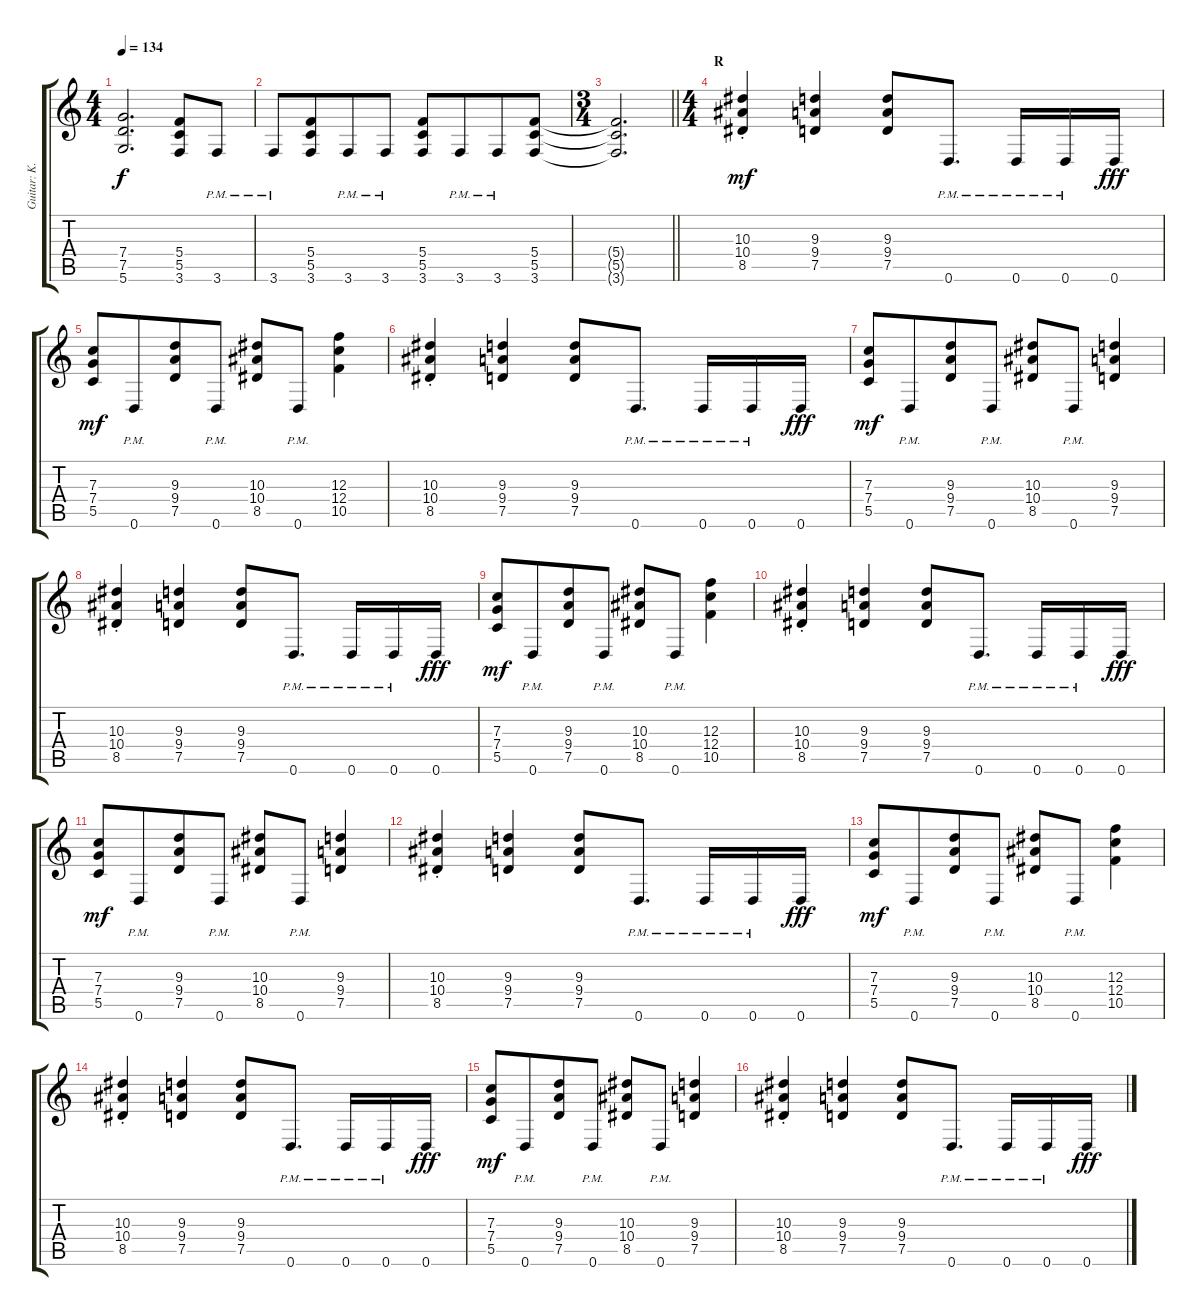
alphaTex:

\track ("Guitar: K.K." "Guitar: K.") {instrument distortionguitar}
\staff {score tabs}
\tuning (D4 A3 F3 C3 G2 D2) {hide}
\ts (4 4)
\tempo 134
\clef g2
\ks c
(7.4{t} 7.5{t} 5.6{t}).2{d dy f} (5.4 5.5 3.6).8 3.6{pm}.8 |
3.6{pm}.8 (5.4 5.5 3.6).8{beam merge} 3.6{pm}.8 3.6{pm}.8 (5.4 5.5 3.6).8 3.6{pm}.8{beam merge} 3.6{pm}.8 (5.4 5.5 3.6).8 |
\ts (3 4)
\barLineRight lightlight
(5.4{t} 5.5{t} 3.6{t}).2{d} |
\ts (4 4)
\section ("" "R")
(10.3{st} 10.4{st} 8.5{st}).4{dy mf} (9.3 9.4 7.5).4 (9.3 9.4 7.5).8 0.6{pm}.8{d} 0.6{pm}.16 0.6{pm}.16 0.6.16{dy fff} |
(7.3 7.4 5.5).8{dy mf} 0.6{pm}.8{beam merge} (9.3 9.4 7.5).8 0.6{pm}.8 (10.3 10.4 8.5).8 0.6{pm}.8 (12.3 12.4 10.5).4 |
(10.3{st} 10.4{st} 8.5{st}).4 (9.3 9.4 7.5).4 (9.3 9.4 7.5).8 0.6{pm}.8{d} 0.6{pm}.16 0.6{pm}.16 0.6.16{dy fff} |
(7.3 7.4 5.5).8{dy mf} 0.6{pm}.8{beam merge} (9.3 9.4 7.5).8 0.6{pm}.8 (10.3 10.4 8.5).8 0.6{pm}.8 (9.3 9.4 7.5).4 |
(10.3{st} 10.4{st} 8.5{st}).4 (9.3 9.4 7.5).4 (9.3 9.4 7.5).8 0.6{pm}.8{d} 0.6{pm}.16 0.6{pm}.16 0.6.16{dy fff} |
(7.3 7.4 5.5).8{dy mf} 0.6{pm}.8{beam merge} (9.3 9.4 7.5).8 0.6{pm}.8 (10.3 10.4 8.5).8 0.6{pm}.8 (12.3 12.4 10.5).4 |
(10.3{st} 10.4{st} 8.5{st}).4 (9.3 9.4 7.5).4 (9.3 9.4 7.5).8 0.6{pm}.8{d} 0.6{pm}.16 0.6{pm}.16 0.6.16{dy fff} |
(7.3 7.4 5.5).8{dy mf} 0.6{pm}.8{beam merge} (9.3 9.4 7.5).8 0.6{pm}.8 (10.3 10.4 8.5).8 0.6{pm}.8 (9.3 9.4 7.5).4 |
(10.3{st} 10.4{st} 8.5{st}).4 (9.3 9.4 7.5).4 (9.3 9.4 7.5).8 0.6{pm}.8{d} 0.6{pm}.16 0.6{pm}.16 0.6.16{dy fff} |
(7.3 7.4 5.5).8{dy mf} 0.6{pm}.8{beam merge} (9.3 9.4 7.5).8 0.6{pm}.8 (10.3 10.4 8.5).8 0.6{pm}.8 (12.3 12.4 10.5).4 |
(10.3{st} 10.4{st} 8.5{st}).4 (9.3 9.4 7.5).4 (9.3 9.4 7.5).8 0.6{pm}.8{d} 0.6{pm}.16 0.6{pm}.16 0.6.16{dy fff} |
(7.3 7.4 5.5).8{dy mf} 0.6{pm}.8{beam merge} (9.3 9.4 7.5).8 0.6{pm}.8 (10.3 10.4 8.5).8 0.6{pm}.8 (9.3 9.4 7.5).4 |
(10.3{st} 10.4{st} 8.5{st}).4 (9.3 9.4 7.5).4 (9.3 9.4 7.5).8 0.6{pm}.8{d} 0.6{pm}.16 0.6{pm}.16 0.6.16{dy fff}
